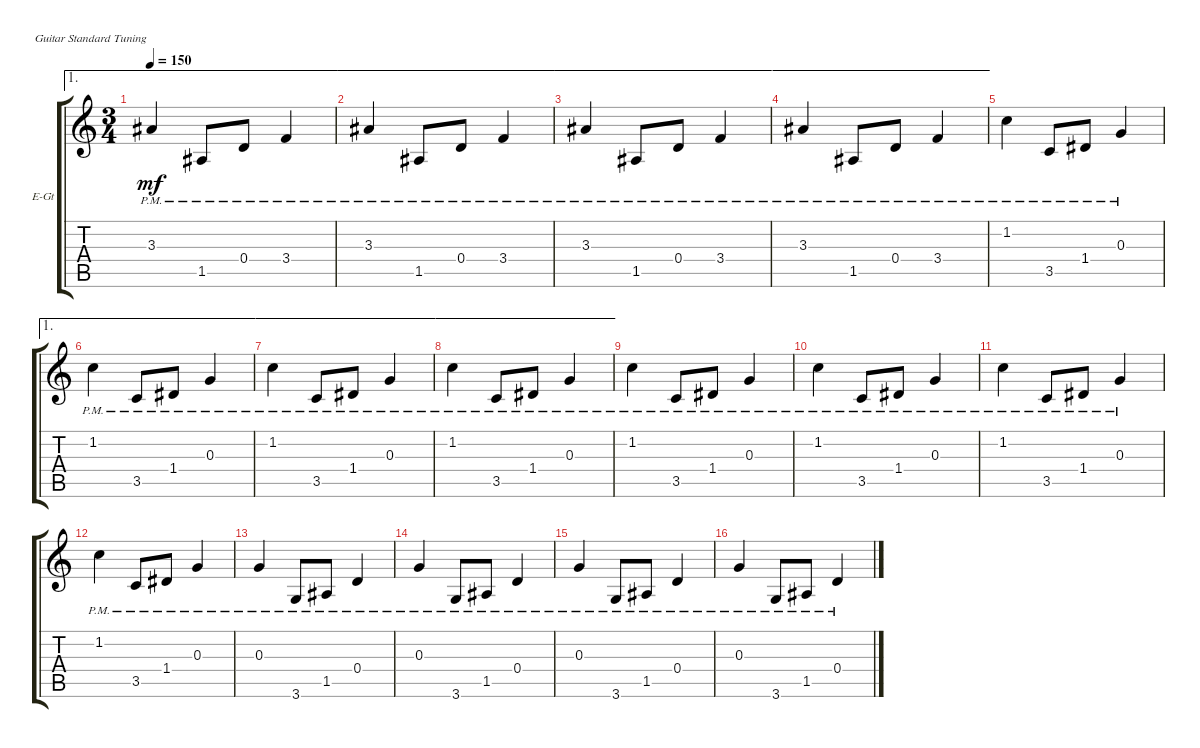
\defaultSystemsLayout 4
\bracketExtendMode groupsimilarinstruments
\firstSystemTrackNameOrientation horizontal
\otherSystemsTrackNameOrientation horizontal
\track ("Electric Guitar" "E-Gt") {instrument distortionguitar}
\staff {score tabs}
\tuning (E4 B3 G3 D3 A2 E2)
\ae 1
\ts (3 4)
\tempo 150
\clef g2
\ks c
3.3{pm}.4{dy mf} 1.5{pm}.8 0.4{pm}.8 3.4{pm}.4 |
\ae 1
3.3{pm}.4 1.5{pm}.8 0.4{pm}.8 3.4{pm}.4 |
\ae 1
3.3{pm}.4 1.5{pm}.8 0.4{pm}.8 3.4{pm}.4 |
\ae 1
3.3{pm}.4 1.5{pm}.8 0.4{pm}.8 3.4{pm}.4 |
1.2{pm}.4 3.5{pm}.8 1.4{pm}.8 0.3{pm}.4 |
\ae 1
1.2{pm}.4 3.5{pm}.8 1.4{pm}.8 0.3{pm}.4 |
\ae 1
1.2{pm}.4 3.5{pm}.8 1.4{pm}.8 0.3{pm}.4 |
\ae 1
1.2{pm}.4 3.5{pm}.8 1.4{pm}.8 0.3{pm}.4 |
1.2{pm}.4 3.5{pm}.8 1.4{pm}.8 0.3{pm}.4 |
1.2{pm}.4 3.5{pm}.8 1.4{pm}.8 0.3{pm}.4 |
1.2{pm}.4 3.5{pm}.8 1.4{pm}.8 0.3{pm}.4 |
1.2{pm}.4 3.5{pm}.8 1.4{pm}.8 0.3{pm}.4 |
0.3{pm}.4 3.6{pm}.8 1.5{pm}.8 0.4{pm}.4 |
0.3{pm}.4 3.6{pm}.8 1.5{pm}.8 0.4{pm}.4 |
0.3{pm}.4 3.6{pm}.8 1.5{pm}.8 0.4{pm}.4 |
0.3{pm}.4 3.6{pm}.8 1.5{pm}.8 0.4{pm}.4
